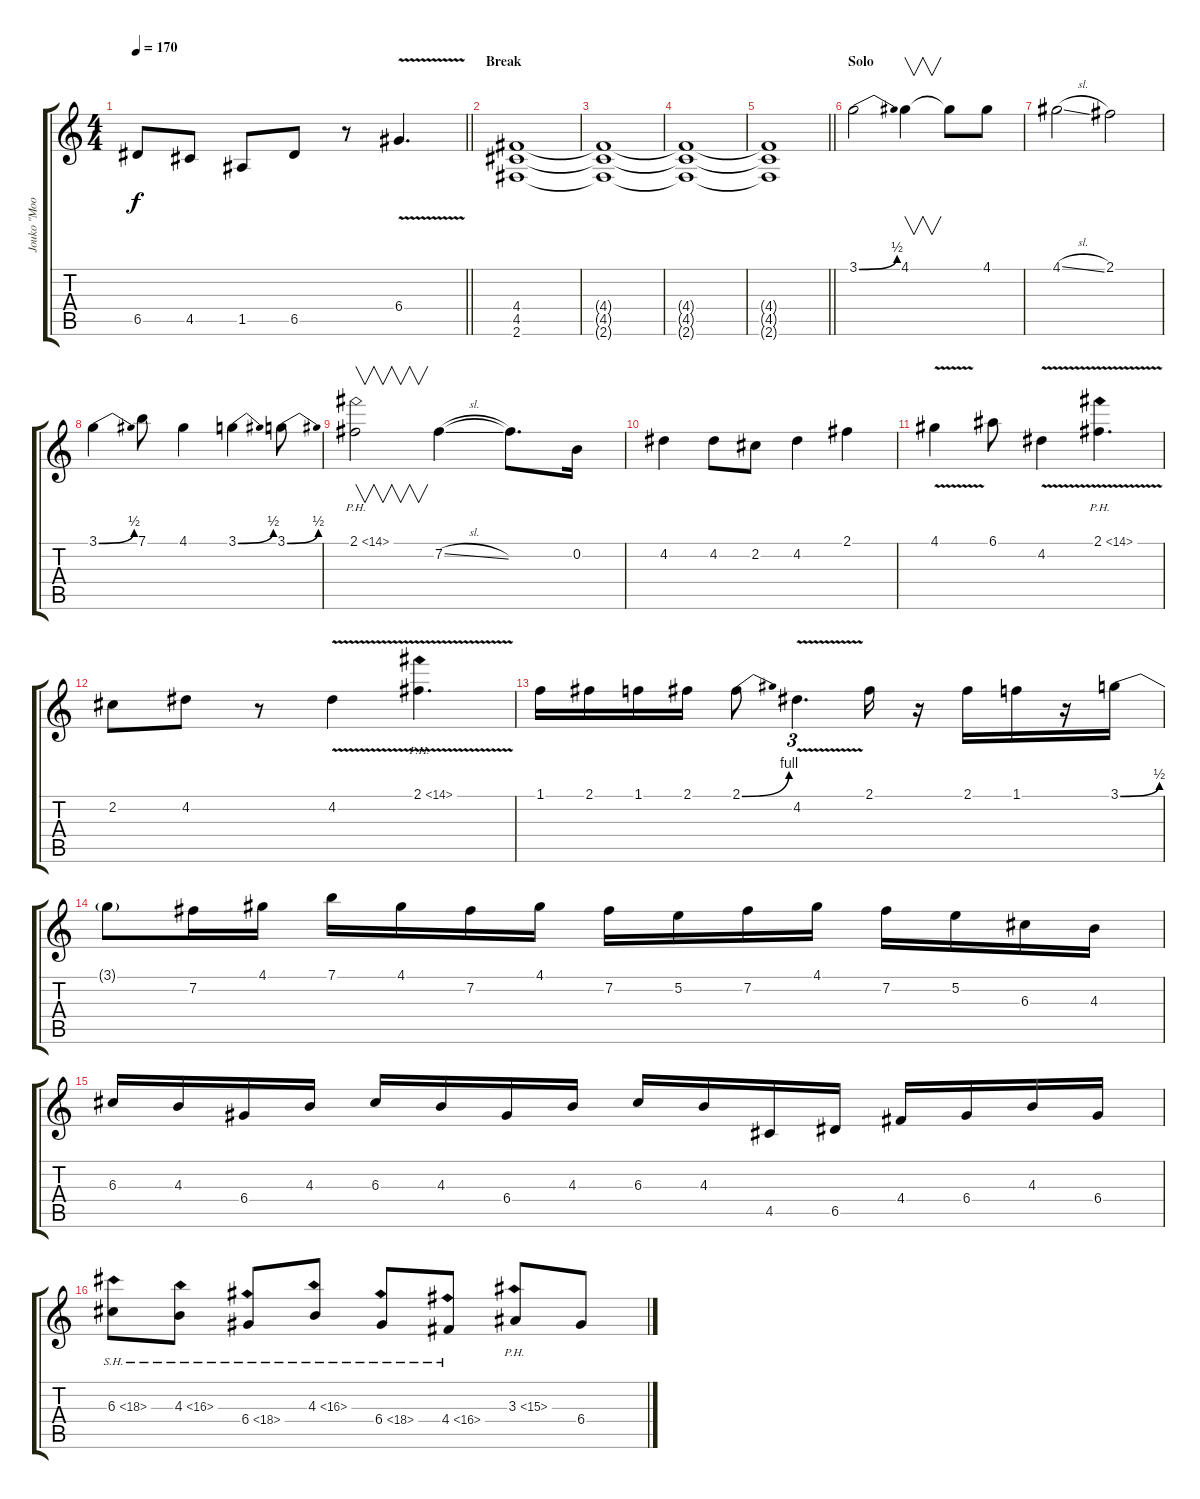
\track ("Jouko \"Mookeri\" Salonkari" "Jouko \"Moo") {instrument distortionguitar}
\staff {score tabs}
\tuning (E4 B3 G3 D3 A2 E2) {hide}
\ts (4 4)
\tempo 170
\clef g2
\barLineRight lightlight
\ks c
6.5.8{dy f} 4.5.8 1.5.8 6.5.8 r.8 6.4{v}.4{d} |
\section ("" "Break")
(4.4 4.5 2.6).1 |
(4.4{t} 4.5{t} 2.6{t}).1 |
(4.4{t} 4.5{t} 2.6{t}).1 |
\barLineRight lightlight
(4.4{t} 4.5{t} 2.6{t}).1 |
\section ("" "Solo")
3.1{be (bend 0 0 60 2)}.2 4.1.4{v} 4.1{t}.8 4.1.8 |
4.1{sl}.2 2.1.2 |
3.1{be (bend 0 0 60 2)}.4 7.1.8 4.1.4 3.1{be (bend 0 0 60 2)}.4 3.1{be (bend 0 0 60 2)}.8 |
2.1{ph 12}.2{v} 7.2{sl}.4 7.2{t}.8{d} 0.2.16 |
4.2.4 4.2.8 2.2.8 4.2.4 2.1.4 |
4.1{v}.4 6.1.8 4.2{v}.4 2.1{ph 12 v}.4{d} |
2.2.8 4.2.8 r.8 4.2{v}.4 2.1{ph 12 v}.4{d} |
1.1.16 2.1.16 1.1.16 2.1.16 2.1{be (bend 0 0 60 4)}.8 4.2{v}.4{d tu (3 2)} 2.1.16 r.16 2.1.16 1.1.16 r.16 3.1{be (bend 0 0 60 2)}.16 |
3.1{t}.8 7.2.16 4.1.16 7.1.16 4.1.16 7.2.16 4.1.16 7.2.16 5.2.16 7.2.16 4.1.16 7.2.16 5.2.16 6.3.16 4.3.16 |
6.3.16 4.3.16 6.4.16 4.3.16 6.3.16 4.3.16 6.4.16 4.3.16 6.3.16 4.3.16 4.5.16 6.5.16 4.4.16 6.4.16 4.3.16 6.4.16 |
6.3{sh 12}.8 4.3{sh 12}.8 6.4{sh 12}.8 4.3{sh 12}.8 6.4{sh 12}.8 4.4{sh 12}.8 3.3{ph 12}.8 6.4.8
